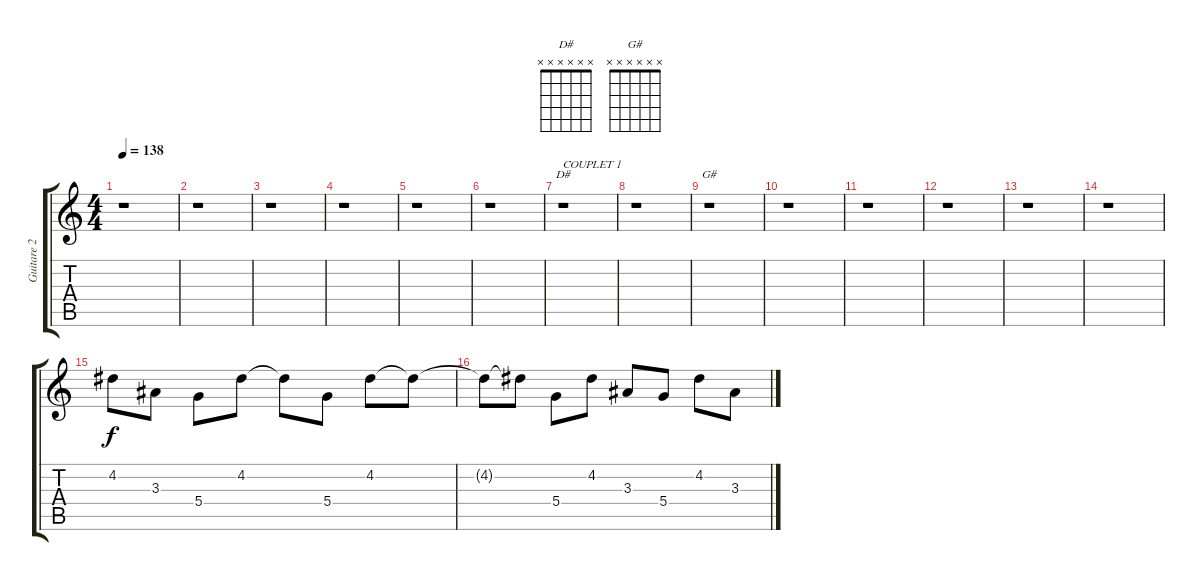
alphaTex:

\track ("Guitare 2" "Guitare 2") {instrument distortionguitar}
\staff {score tabs}
\tuning (E4 B3 G3 D3 A2 E2) {hide}
\chord ("D#" x x x x x x)
\chord ("G#" x x x x x x)
\ts (4 4)
\tempo 138
\clef g2
\ks c
r.1{dy f instrument distortionguitar} |
r.1 |
r.1 |
r.1 |
r.1 |
r.1 |
r.1{ch "D#" txt "COUPLET 1"} |
r.1 |
r.1{ch "G#"} |
r.1 |
r.1 |
r.1 |
r.1 |
r.1 |
4.2.8{instrument electricguitarclean} 3.3.8 5.4.8 4.2.8 4.2{t}.8 5.4.8 4.2.8 4.2{t}.8 |
4.2{t}.8 4.2{t}.8 5.4.8 4.2.8 3.3.8 5.4.8 4.2.8 3.3.8
